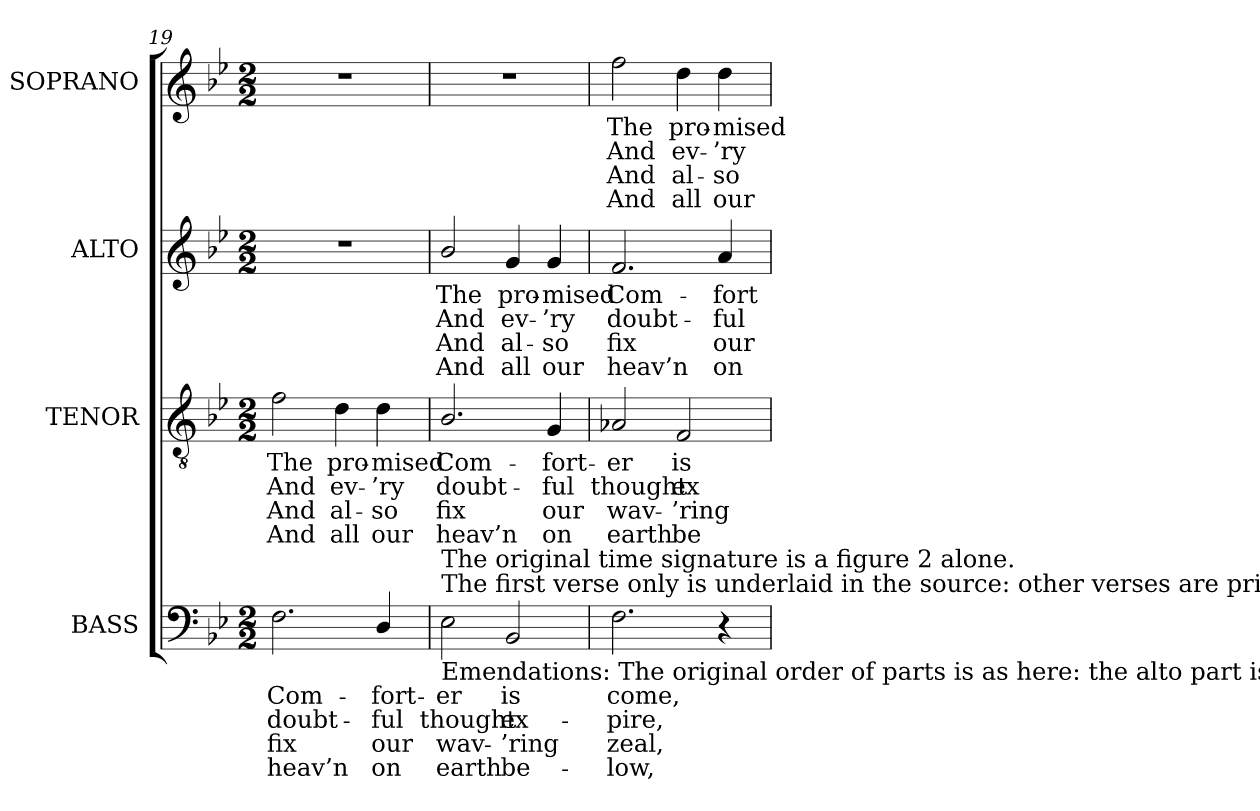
**kern	**text	**text	**text	**text	**kern	**text	**text	**text	**text	**kern	**text	**text	**text	**text	**kern	**text	**text	**text	**text
*part4	*part4	*part4	*part4	*part4	*part3	*part3	*part3	*part3	*part3	*part2	*part2	*part2	*part2	*part2	*part1	*part1	*part1	*part1	*part1
*staff4	*staff4	*staff4	*staff4	*staff4	*staff3	*staff3	*staff3	*staff3	*staff3	*staff2	*staff2	*staff2	*staff2	*staff2	*staff1	*staff1	*staff1	*staff1	*staff1
*I"BASS	*	*	*	*	*I"TENOR	*	*	*	*	*I"ALTO	*	*	*	*	*I"SOPRANO	*	*	*	*
*I'B.	*	*	*	*	*I'T.	*	*	*	*	*I'A.	*	*	*	*	*I'S.	*	*	*	*
*clefF4	*	*	*	*	*clefGv2	*	*	*	*	*clefG2	*	*	*	*	*clefG2	*	*	*	*
*	*	*	*	*	*ITrd7c12	*	*	*	*	*	*	*	*	*	*	*	*	*	*
*k[b-e-]	*	*	*	*	*k[b-e-]	*	*	*	*	*k[b-e-]	*	*	*	*	*k[b-e-]	*	*	*	*
*B-:	*	*	*	*	*B-:	*	*	*	*	*B-:	*	*	*	*	*B-:	*	*	*	*
*M2/2	*	*	*	*	*M2/2	*	*	*	*	*M2/2	*	*	*	*	*M2/2	*	*	*	*
=19	=19	=19	=19	=19	=19	=19	=19	=19	=19	=19	=19	=19	=19	=19	=19	=19	=19	=19	=19
!	!LO:LY:b:color=#000000	!LO:LY:b:color=#000000	!LO:LY:b:color=#000000	!LO:LY:b:color=#000000	!	!	!	!	!	!	!	!	!	!	!	!	!	!	!
!	!	!	!	!	!	!LO:LY:b:color=#000000	!LO:LY:b:color=#000000	!LO:LY:b:color=#000000	!LO:LY:b:color=#000000	!	!	!	!	!	!	!	!	!	!
2.Fi\	Com-	doubt-	fix	heav’n	2Fi\	The	And	And	And	1r	.	.	.	.	1r	.	.	.	.
!	!	!	!	!	!	!LO:LY:b:color=#000000	!LO:LY:b:color=#000000	!LO:LY:b:color=#000000	!LO:LY:b:color=#000000	!	!	!	!	!	!	!	!	!	!
.	.	.	.	.	4Di\	pro-	ev-	al-	-all	.	.	.	.	.	.	.	.	.	.
!	!LO:LY:b:color=#000000	!LO:LY:b:color=#000000	!LO:LY:b:color=#000000	!LO:LY:b:color=#000000	!	!	!	!	!	!	!	!	!	!	!	!	!	!	!
!	!	!	!	!	!	!LO:LY:b:color=#000000	!LO:LY:b:color=#000000	!LO:LY:b:color=#000000	!LO:LY:b:color=#000000	!	!	!	!	!	!	!	!	!	!
4Di/	-fort-	-ful	our	on	4Di\	-mised	-’ry	so	our	.	.	.	.	.	.	.	.	.	.
!!LO:LB:g=z
=20	=20	=20	=20	=20	=20	=20	=20	=20	=20	=20	=20	=20	=20	=20	=20	=20	=20	=20	=20
!	!LO:LY:b:color=#000000	!LO:LY:b:color=#000000	!LO:LY:b:color=#000000	!LO:LY:b:color=#000000	!	!	!	!	!	!	!	!	!	!	!	!	!	!	!
!	!	!	!	!	!	!LO:LY:b:color=#000000	!LO:LY:b:color=#000000	!LO:LY:b:color=#000000	!LO:LY:b:color=#000000	!	!	!	!	!	!	!	!	!	!
!LO:TX:b:t=Emendations&colon; The original order of parts is as here&colon; the alto part is printed in the alto clef in the source.	!	!	!	!	!	!	!	!	!	!	!	!	!	!	!	!	!	!	!
!LO:TX:t=The first verse only is underlaid in the source&colon; other verses are printed afterwards, and have been underlaid editorially.	!	!	!	!	!	!	!	!	!	!	!	!	!	!	!	!	!	!	!
!LO:TX:t=The original time signature is a figure 2 alone.	!	!	!	!	!	!	!	!	!	!	!	!	!	!	!	!	!	!	!
!	!	!	!	!	!	!	!	!	!	!	!LO:LY:b:color=#000000	!LO:LY:b:color=#000000	!LO:LY:b:color=#000000	!LO:LY:b:color=#000000	!	!	!	!	!
2E-i\	-er	thought	wav-	-earth	2.BB-i/	Com-	doubt-	fix	heav’n	2b-i/	The	And	And	And	1r	.	.	.	.
!	!LO:LY:b:color=#000000	!LO:LY:b:color=#000000	!LO:LY:b:color=#000000	!LO:LY:b:color=#000000	!	!	!	!	!	!	!	!	!	!	!	!	!	!	!
!	!	!	!	!	!	!	!	!	!	!	!LO:LY:b:color=#000000	!LO:LY:b:color=#000000	!LO:LY:b:color=#000000	!LO:LY:b:color=#000000	!	!	!	!	!
2BB-i/	is	ex-	’ring	be-	.	.	.	.	.	4gi/	pro-	ev-	al-	-all	.	.	.	.	.
!	!	!	!	!	!	!LO:LY:b:color=#000000	!LO:LY:b:color=#000000	!LO:LY:b:color=#000000	!LO:LY:b:color=#000000	!	!	!	!	!	!	!	!	!	!
!	!	!	!	!	!	!	!	!	!	!	!LO:LY:b:color=#000000	!LO:LY:b:color=#000000	!LO:LY:b:color=#000000	!LO:LY:b:color=#000000	!	!	!	!	!
.	.	.	.	.	4GGi/	-fort-	-ful	our	on	4gi/	-mised	-’ry	so	our	.	.	.	.	.
=21	=21	=21	=21	=21	=21	=21	=21	=21	=21	=21	=21	=21	=21	=21	=21	=21	=21	=21	=21
!	!LO:LY:b:color=#000000	!LO:LY:b:color=#000000	!LO:LY:b:color=#000000	!LO:LY:b:color=#000000	!	!	!	!	!	!	!	!	!	!	!	!	!	!	!
!	!	!	!	!	!	!LO:LY:b:color=#000000	!LO:LY:b:color=#000000	!LO:LY:b:color=#000000	!LO:LY:b:color=#000000	!	!	!	!	!	!	!	!	!	!
!	!	!	!	!	!	!	!	!	!	!	!LO:LY:b:color=#000000	!LO:LY:b:color=#000000	!LO:LY:b:color=#000000	!LO:LY:b:color=#000000	!	!	!	!	!
!	!	!	!	!	!	!	!	!	!	!	!	!	!	!	!	!LO:LY:b:color=#000000	!LO:LY:b:color=#000000	!LO:LY:b:color=#000000	!LO:LY:b:color=#000000
2.Fi\	come,	-pire,	-zeal,	low,	2AA-Xi/	-er	thought	wav-	-earth	2.fi/	Com-	doubt-	fix	heav’n	2ffi\	The	And	And	And
!	!	!	!	!	!	!LO:LY:b:color=#000000	!LO:LY:b:color=#000000	!LO:LY:b:color=#000000	!LO:LY:b:color=#000000	!	!	!	!	!	!	!	!	!	!
!	!	!	!	!	!	!	!	!	!	!	!	!	!	!	!	!LO:LY:b:color=#000000	!LO:LY:b:color=#000000	!LO:LY:b:color=#000000	!LO:LY:b:color=#000000
.	.	.	.	.	2FFi/	is	ex-	’ring	be-	.	.	.	.	.	4ddi\	pro-	ev-	al-	-all
!	!	!	!	!	!	!	!	!	!	!	!LO:LY:b:color=#000000	!LO:LY:b:color=#000000	!LO:LY:b:color=#000000	!LO:LY:b:color=#000000	!	!	!	!	!
!	!	!	!	!	!	!	!	!	!	!	!	!	!	!	!	!LO:LY:b:color=#000000	!LO:LY:b:color=#000000	!LO:LY:b:color=#000000	!LO:LY:b:color=#000000
4r	.	.	.	.	.	.	.	.	.	4ai/	-fort-	-ful	our	on	4ddi\	-mised	-’ry	so	our
=	=	=	=	=	=	=	=	=	=	=	=	=	=	=	=	=	=	=	=
*-	*-	*-	*-	*-	*-	*-	*-	*-	*-	*-	*-	*-	*-	*-	*-	*-	*-	*-	*-
